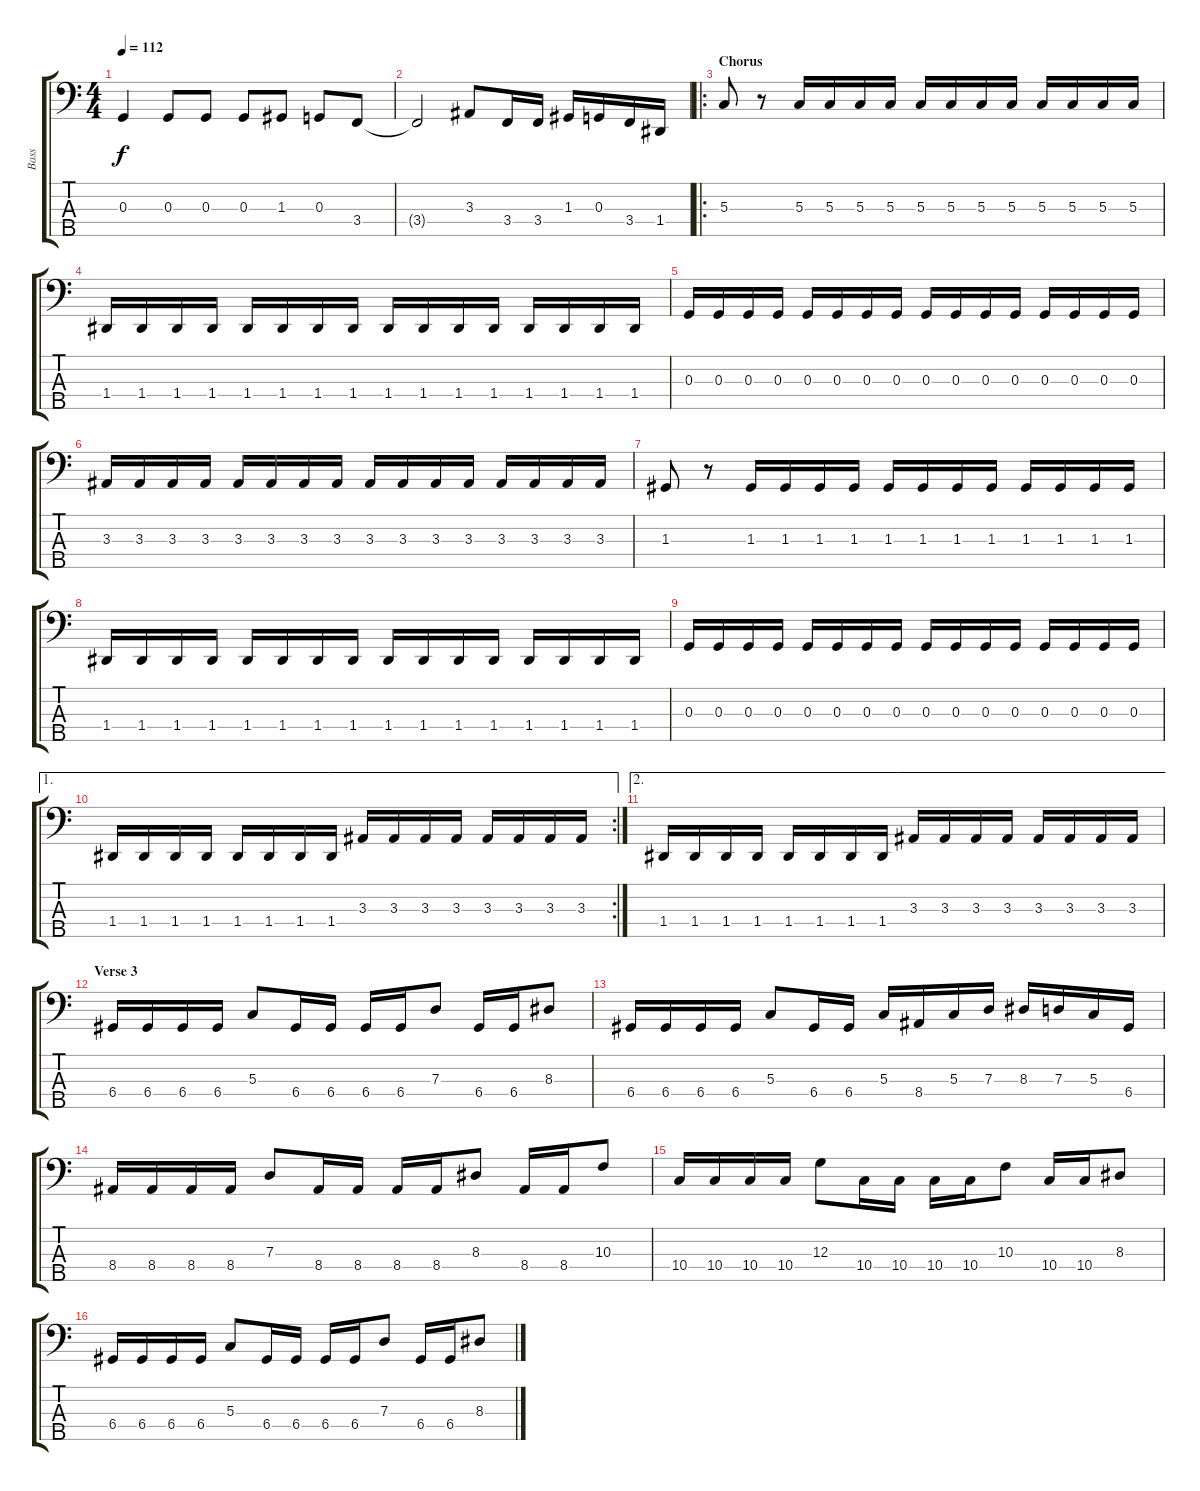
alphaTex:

\track ("Bass" "Bass") {instrument electricbassfinger}
\staff {score tabs}
\tuning (F2 C2 G1 D1 A0) {hide}
\ts (4 4)
\tempo 112
\clef f4
\ks c
0.3.4{dy f} 0.3.8 0.3.8 0.3.8 1.3.8 0.3.8 3.4.8 |
3.4{t}.2 3.3.8 3.4.16 3.4.16 1.3.16 0.3.16 3.4.16 1.4.16 |
\ro
\section ("" "Chorus")
5.3.8 r.8 5.3.16 5.3.16 5.3.16 5.3.16 5.3.16 5.3.16 5.3.16 5.3.16 5.3.16 5.3.16 5.3.16 5.3.16 |
1.4.16 1.4.16 1.4.16 1.4.16 1.4.16 1.4.16 1.4.16 1.4.16 1.4.16 1.4.16 1.4.16 1.4.16 1.4.16 1.4.16 1.4.16 1.4.16 |
0.3.16 0.3.16 0.3.16 0.3.16 0.3.16 0.3.16 0.3.16 0.3.16 0.3.16 0.3.16 0.3.16 0.3.16 0.3.16 0.3.16 0.3.16 0.3.16 |
3.3.16 3.3.16 3.3.16 3.3.16 3.3.16 3.3.16 3.3.16 3.3.16 3.3.16 3.3.16 3.3.16 3.3.16 3.3.16 3.3.16 3.3.16 3.3.16 |
1.3.8 r.8 1.3.16 1.3.16 1.3.16 1.3.16 1.3.16 1.3.16 1.3.16 1.3.16 1.3.16 1.3.16 1.3.16 1.3.16 |
1.4.16 1.4.16 1.4.16 1.4.16 1.4.16 1.4.16 1.4.16 1.4.16 1.4.16 1.4.16 1.4.16 1.4.16 1.4.16 1.4.16 1.4.16 1.4.16 |
0.3.16 0.3.16 0.3.16 0.3.16 0.3.16 0.3.16 0.3.16 0.3.16 0.3.16 0.3.16 0.3.16 0.3.16 0.3.16 0.3.16 0.3.16 0.3.16 |
\ae 1
\rc 2
1.4.16 1.4.16 1.4.16 1.4.16 1.4.16 1.4.16 1.4.16 1.4.16 3.3.16 3.3.16 3.3.16 3.3.16 3.3.16 3.3.16 3.3.16 3.3.16 |
\ae 2
1.4.16 1.4.16 1.4.16 1.4.16 1.4.16 1.4.16 1.4.16 1.4.16 3.3.16 3.3.16 3.3.16 3.3.16 3.3.16 3.3.16 3.3.16 3.3.16 |
\section ("" "Verse 3")
6.4.16 6.4.16 6.4.16 6.4.16 5.3.8 6.4.16 6.4.16 6.4.16 6.4.16 7.3.8 6.4.16 6.4.16 8.3.8 |
6.4.16 6.4.16 6.4.16 6.4.16 5.3.8 6.4.16 6.4.16 5.3.16 8.4.16 5.3.16 7.3.16 8.3.16 7.3.16 5.3.16 6.4.16 |
8.4.16 8.4.16 8.4.16 8.4.16 7.3.8 8.4.16 8.4.16 8.4.16 8.4.16 8.3.8 8.4.16 8.4.16 10.3.8 |
10.4.16 10.4.16 10.4.16 10.4.16 12.3.8 10.4.16 10.4.16 10.4.16 10.4.16 10.3.8 10.4.16 10.4.16 8.3.8 |
6.4.16 6.4.16 6.4.16 6.4.16 5.3.8 6.4.16 6.4.16 6.4.16 6.4.16 7.3.8 6.4.16 6.4.16 8.3.8
